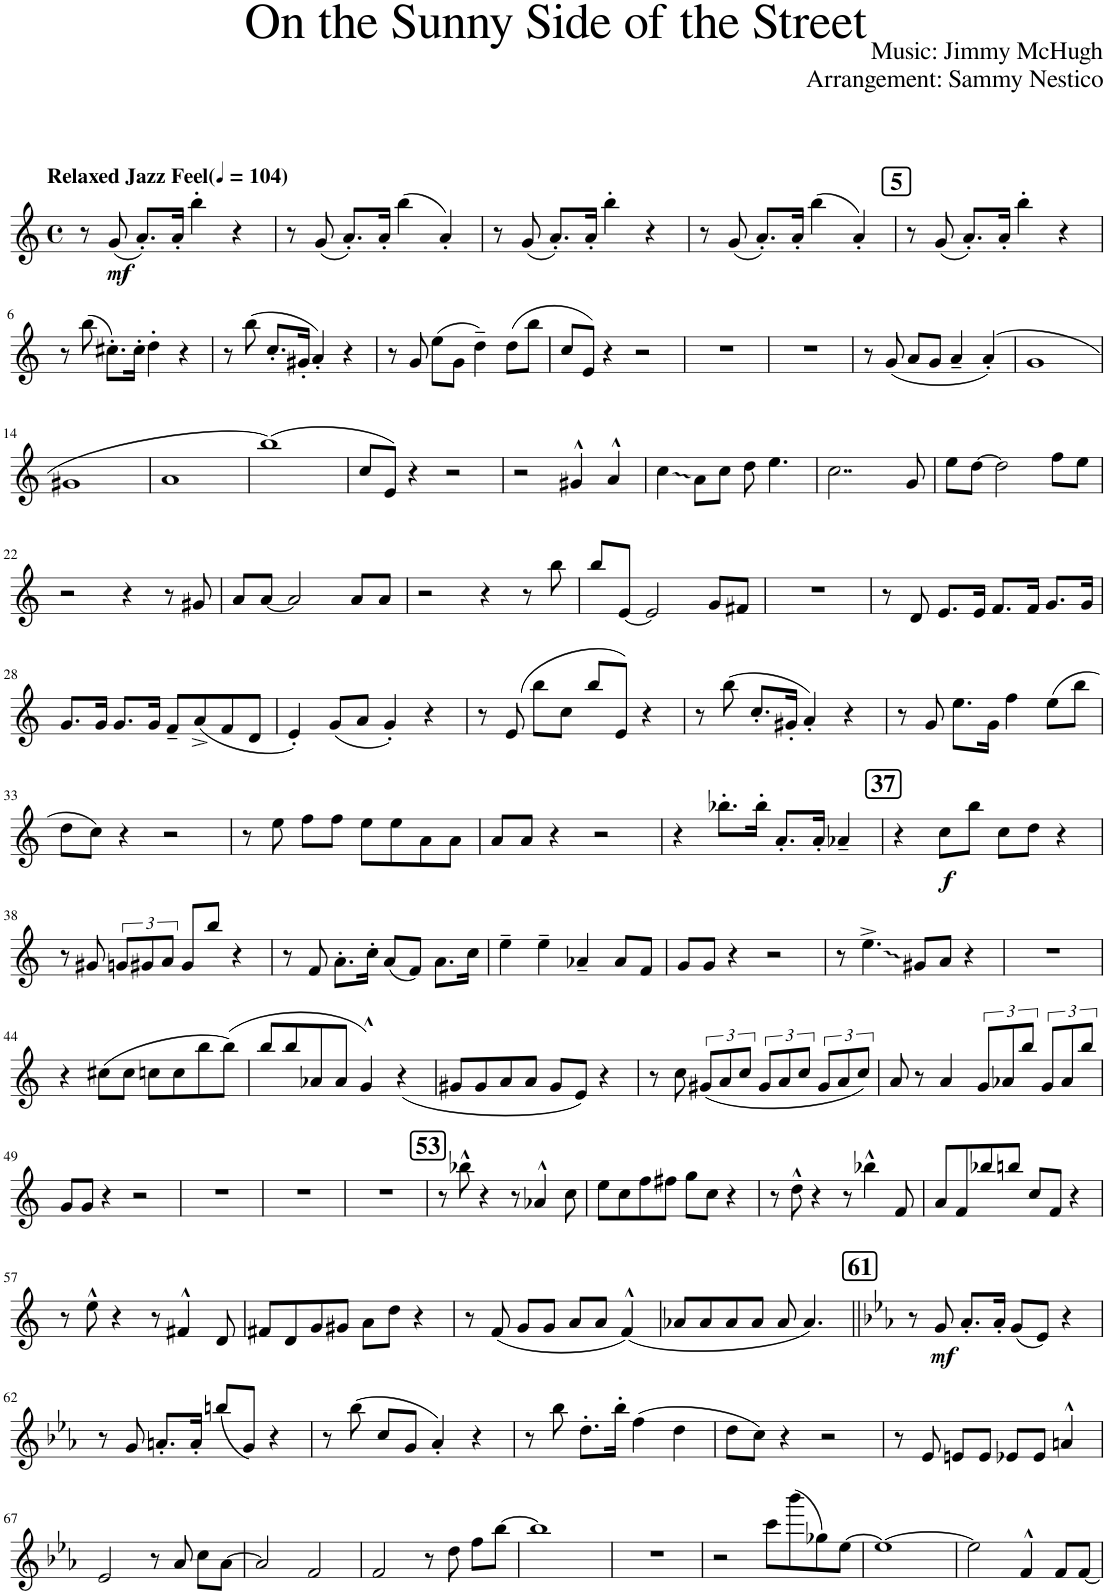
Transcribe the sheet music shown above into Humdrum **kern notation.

**kern	**dynam
*part1	*part1
*staff1	*staff1
*I"Tenor Saxophone 1	*
*I'Ten. Sax.	*
*clefG2	*
*Trd1c2	*
*k[]	*
*M4/4	*
*met(c)	*
=1	=1
!LO:TX:a:B:t=Relaxed Jazz Feel(𝅘𝅥 = 104)	!
8r	.
!	!LO:DY:b
(8g/	mf
8.a'/L)	.
16a'/Jk	.
4bb'\	.
4r	.
=2	=2
8r	.
(8g/	.
8.a'/L)	.
16a'/Jk	.
(4bb\	.
4a'/)	.
=3	=3
8r	.
(8g/	.
8.a'/L)	.
16a'/Jk	.
4bb'\	.
4r	.
=4	=4
8r	.
(8g/	.
8.a'/L)	.
16a'/Jk	.
(4bb\	.
4a'/)	.
!!LO:REH:place=s1:a:B:cj:fs=14:t=5
=5	=5
8r	.
(8g/	.
8.a'/L)	.
16a'/Jk	.
4bb'\	.
4r	.
!!LO:LB:g=z
=6	=6
8r	.
(8bb\	.
8.cc#X'\L)	.
16cc#'\Jk	.
4dd'\	.
4r	.
=7	=7
8r	.
(8bb\	.
8.cc'/L	.
16g#X'/Jk	.
4a'/)	.
4r	.
=8	=8
8r	.
8g/	.
(8ee\L	.
8g\J	.
4dd~\)	.
(8dd\L	.
8bb\J	.
=9	=9
8cc/L	.
8e/J)	.
4r	.
2r	.
=10	=10
1r	.
=11	=11
1r	.
=12	=12
8r	.
(8g/	.
8a/L	.
8g/J	.
4a~/	.
(4a'/)	.
=13	=13
1g	.
!!LO:LB:g=z
=14	=14
1g#X	.
=15	=15
1a	.
=16	=16
(1bb)	.
=17	=17
8cc/L	.
8e/J)	.
4r	.
2r	.
=18	=18
2r	.
4g#X^^/	.
4a^^/	.
=19	=19
4cc\	.
8a\L	.
8cc\J	.
8dd\	.
4.ee\	.
=20	=20
2..cc\	.
8g/	.
=21	=21
8ee\L	.
[8dd\J	.
2dd\]	.
8ff\L	.
8ee\J	.
!!LO:LB:g=z
=22	=22
2r	.
4r	.
8r	.
8g#X/	.
=23	=23
8a/L	.
[8a/J	.
2a/]	.
8a/L	.
8a/J	.
=24	=24
2r	.
4r	.
8r	.
8bb\	.
=25	=25
8bb/L	.
[8e/J	.
2e/]	.
8g/L	.
8f#X/J	.
=26	=26
1r	.
=27	=27
8r	.
8d/	.
8.e/L	.
16e/Jk	.
8.f/L	.
16f/Jk	.
8.g/L	.
16g/Jk	.
!!LO:LB:g=z
=28	=28
8.g/L	.
16g/Jk	.
8.g/L	.
16g/Jk	.
8f~/L	.
(8a^/	.
8f/	.
8d/J	.
=29	=29
4e'/)	.
(8g/L	.
8a/J	.
4g'/)	.
4r	.
=30	=30
8r	.
(8e/	.
8bb\L	.
8cc\J	.
8bb/L	.
8e/J)	.
4r	.
=31	=31
8r	.
(8bb\	.
8.cc'/L	.
16g#X'/Jk	.
4a'/)	.
4r	.
=32	=32
8r	.
8g/	.
8.ee\L	.
16g\Jk	.
4ff\	.
(8ee\L	.
8bb\J	.
!!LO:LB:g=z
=33	=33
8dd\L	.
8cc\J)	.
4r	.
2r	.
=34	=34
8r	.
8ee\	.
8ff\L	.
8ff\J	.
8ee\L	.
8ee\	.
8a\	.
8a\J	.
=35	=35
8a/L	.
8a/J	.
4r	.
2r	.
=36	=36
4r	.
8.bb-X'\L	.
16bb-'\Jk	.
8.a'/L	.
16a'/Jk	.
4a-X~/	.
!!LO:REH:place=s1:a:B:cj:fs=14:t=37
=37	=37
4r	.
!	!LO:DY:b
8cc\L	f
8bb\J	.
8cc\L	.
8dd\J	.
4r	.
!!LO:LB:g=z
=38	=38
8r	.
8g#X/	.
12gn/L	.
12g#X/	.
12a/J	.
8g#/L	.
8bb/J	.
4r	.
=39	=39
8r	.
8f/	.
8.a'\L	.
16cc'\Jk	.
(8a/L	.
8f/J)	.
8.a\L	.
16cc\Jk	.
=40	=40
4ee~\	.
4ee~\	.
4a-X~/	.
8a-/L	.
8f/J	.
=41	=41
8g/L	.
8g/J	.
4r	.
2r	.
=42	=42
8r	.
4.ee^\	.
8g#X/L	.
8a/J	.
4r	.
=43	=43
1r	.
!!LO:LB:g=z
=44	=44
4r	.
(8cc#X\L	.
8cc#\J	.
8ccn\L	.
8cc\	.
8bb\	.
(8bb\J)	.
=45	=45
8bb/L	.
8bb/	.
8a-X/	.
8a-/J	.
4g^^/)	.
(4r	.
=46	=46
8g#X/L	.
8g#/	.
8a/	.
8a/J	.
8g#/L	.
8e/J)	.
4r	.
=47	=47
8r	.
8cc\	.
(12g#X/L	.
12a/	.
12cc/J	.
12g#/L	.
12a/	.
12cc/J	.
12g#/L	.
12a/	.
12cc/J)	.
=48	=48
8a/	.
8r	.
4a/	.
12g/L	.
12a-X/	.
12bb/J	.
12g/L	.
12a-/	.
12bb/J	.
!!LO:LB:g=z
=49	=49
8g/L	.
8g/J	.
4r	.
2r	.
=50	=50
1r	.
=51	=51
1r	.
=52	=52
1r	.
!!LO:REH:place=s1:a:B:cj:fs=14:t=53
=53	=53
8r	.
8bb-X^^\	.
4r	.
8r	.
4a-X^^/	.
8cc\	.
=54	=54
8ee\L	.
8cc\	.
8ff\	.
8ff#X\J	.
8gg\L	.
8cc\J	.
4r	.
=55	=55
8r	.
8dd^^\	.
4r	.
8r	.
4bb-X^^\	.
8f/	.
=56	=56
8a/L	.
8f/	.
8bb-X/	.
8bbn/J	.
8cc/L	.
8f/J	.
4r	.
!!LO:LB:g=z
=57	=57
8r	.
8ee^^\	.
4r	.
8r	.
4f#X^^/	.
8d/	.
=58	=58
8f#X/L	.
8d/	.
8g/	.
8g#X/J	.
8a\L	.
8dd\J	.
4r	.
=59	=59
8r	.
(8f/	.
8g/L	.
8g/J	.
8a/L	.
8a/J	.
(4f^^/)	.
=60	=60
8a-X/L	.
8a-/	.
8a-/	.
8a-/J	.
8a-/	.
4.a-/)	.
!!LO:REH:place=s1:a:B:cj:fs=14:t=61
=61||	=61||
*k[b-e-a-]	*
8r	.
!	!LO:DY:b
8g/	mf
8.a-'/L	.
16a-'/Jk	.
(8g/L	.
8e-/J)	.
4r	.
!!LO:LB:g=z
=62	=62
8r	.
8g/	.
8.an'/L	.
16a'/Jk	.
(8bbn/L	.
8g/J)	.
4r	.
=63	=63
8r	.
(8bb-\	.
8cc/L	.
8g/J	.
4a-'/)	.
4r	.
=64	=64
8r	.
8bb-\	.
8.dd'\L	.
16bb-'\Jk	.
(4ff\	.
4dd\	.
=65	=65
8dd\L	.
8cc\J)	.
4r	.
2r	.
=66	=66
8r	.
8e-/	.
8en/L	.
8e/J	.
8e-X/L	.
8e-/J	.
4an^^/	.
!!LO:LB:g=z
=67	=67
2e-/	.
8r	.
8a-/	.
8cc\L	.
[8a-\J	.
=68	=68
2a-/]	.
2f/	.
=69	=69
2f/	.
8r	.
8dd\	.
8ff\L	.
[8bb-\J	.
=70	=70
1bb-]	.
=71	=71
1r	.
=72	=72
2r	.
8ccc\L	.
(8bbb-\	.
8gg-X\)	.
[8ee-\J	.
=73	=73
1ee-_	.
=74	=74
2ee-\]	.
4f^^/	.
8f/L	.
[8f/J	.
=	=
*-	*-
